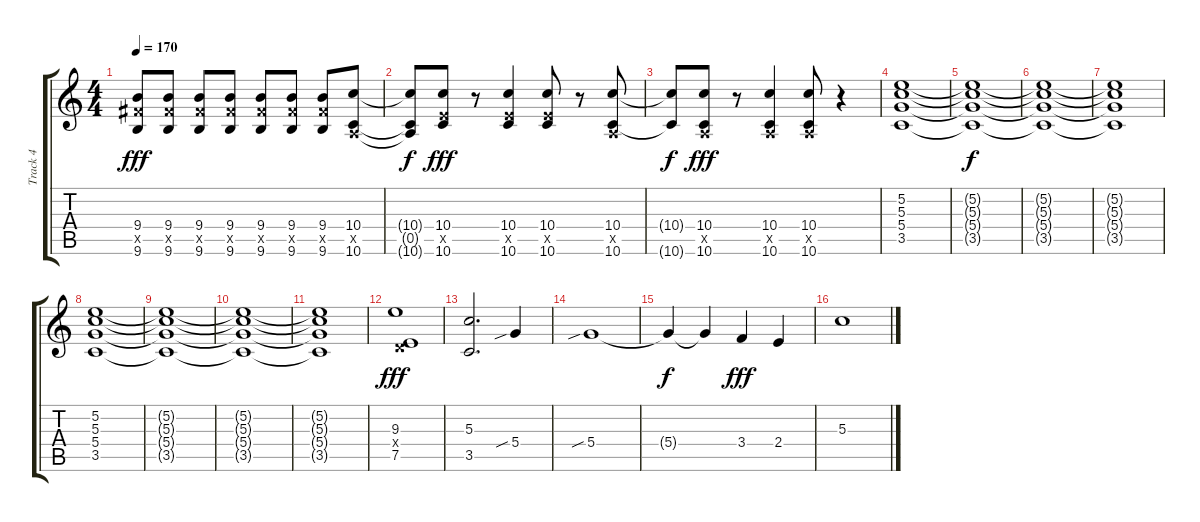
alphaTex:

\track ("Track 4" "Track 4") {instrument overdrivenguitar}
\staff {score tabs}
\tuning (E4 B3 G3 D3 A2 D2) {hide}
\ts (4 4)
\tempo 170
\clef g2
\ks c
(9.4 9.5{x} 9.6).8{dy fff} (9.4 9.5{x} 9.6).8 (9.4 9.5{x} 9.6).8 (9.4 9.5{x} 9.6).8 (9.4 9.5{x} 9.6).8 (9.4 9.5{x} 9.6).8 (9.4 9.5{x} 9.6).8 (10.4 0.5{x} 10.6).8 |
(10.4{t} 0.5{t} 10.6{t}).8{dy f} (10.4 7.5{x} 10.6).8{dy fff} r.8 (10.4 7.5{x} 10.6).4 (10.4 7.5{x} 10.6).8 r.8 (10.4 0.5{x} 10.6).8 |
(10.4{t} 10.6{t}).8{dy f} (10.4 0.5{x} 10.6).8{dy fff} r.8 (10.4 0.5{x} 10.6).4 (10.4 0.5{x} 10.6).8 r.4 |
(5.2 5.3 5.4 3.5).1 |
(5.2{t} 5.3{t} 5.4{t} 3.5{t}).1{dy f} |
(5.2{t} 5.3{t} 5.4{t} 3.5{t}).1 |
(5.2{t} 5.3{t} 5.4{t} 3.5{t}).1 |
(5.2 5.3 5.4 3.5).1 |
(5.2{t} 5.3{t} 5.4{t} 3.5{t}).1 |
(5.2{t} 5.3{t} 5.4{t} 3.5{t}).1 |
(5.2{t} 5.3{t} 5.4{t} 3.5{t}).1 |
(9.3 0.4{x} 7.5).1{dy fff} |
(5.3 3.5).2{d} 5.4{sib}.4 |
5.4{sib}.1 |
5.4{t}.4{dy f} 5.4{t}.4 3.4.4{dy fff} 2.4.4 |
5.3.1
